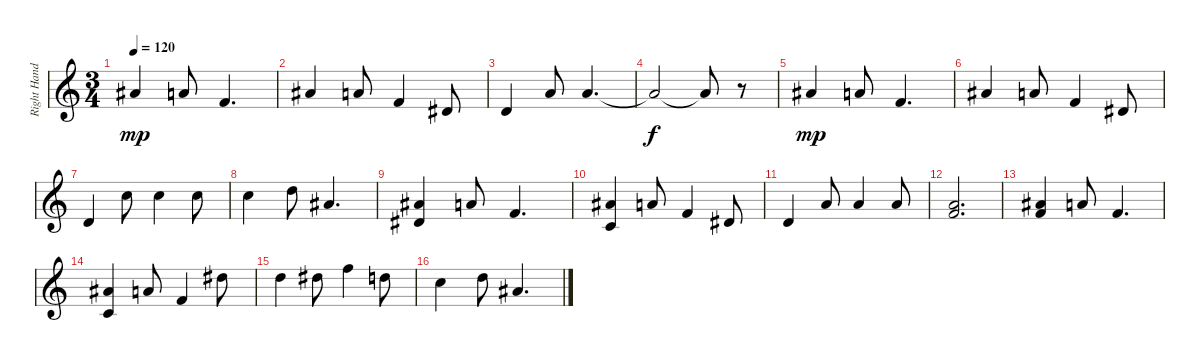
\track ("Right Hand" "Right Hand") {instrument acousticgrandpiano}
\staff {score}
\tuning (E4 B3 G3 D3 A2 E2) {hide}
\ts (3 4)
\tempo 120
\clef g2
\ks c
6.1.4{dy mp} 5.1.8 6.2.4{d} |
6.1.4 5.1.8 6.2.4 4.2.8 |
3.2.4 5.1.8 5.1.4{d} |
5.1{t}.2{dy f} 5.1{t}.8 r.8 |
6.1.4{dy mp} 5.1.8 6.2.4{d} |
6.1.4 5.1.8 6.2.4 4.2.8 |
3.2.4 8.1.8 8.1.4 8.1.8 |
8.1.4 10.1.8 11.2.4{d} |
(11.2 13.4).4 10.2.8 10.3.4{d} |
(11.2 10.4).4 10.2.8 10.3.4 8.3.8 |
7.3.4 5.1.8 5.1.4 5.1.8 |
(5.1 6.2).2{d} |
(6.1 6.2).4 5.1.8 6.2.4{d} |
(6.1 5.3).4 5.1.8 6.2.4 11.1.8 |
10.1.4 11.1.8 13.1.4 10.1.8 |
8.1.4 10.1.8 11.2.4{d}
